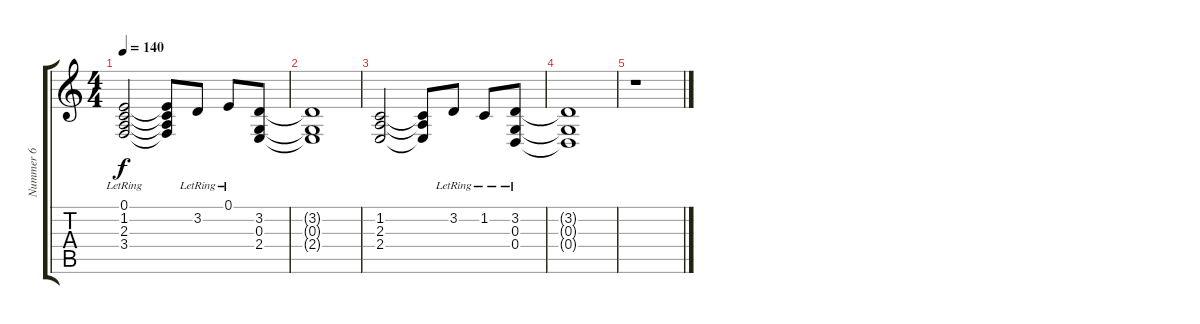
\track ("Nummer 6" "Nummer 6") {instrument drawbarorgan}
\staff {score tabs}
\tuning (E4 B3 G3 D3 A2 E2) {hide}
\ts (4 4)
\tempo 140
\clef g2
\ks c
(0.1{lr} 1.2{lr} 2.3{lr} 3.4{lr}).2{dy f} (0.1{t} 1.2{t} 2.3{t} 3.4{t}).8 3.2{lr}.8 0.1{lr}.8 (3.2 0.3 2.4).8 |
(3.2{t} 0.3{t} 2.4{t}).1 |
(1.2 2.3 2.4).2 (1.2{t} 2.3{t} 2.4{t}).8 3.2{lr}.8 1.2{lr}.8 (3.2{lr} 0.3{lr} 0.4{lr}).8 |
(3.2{t} 0.3{t} 0.4{t}).1 |
r.1
